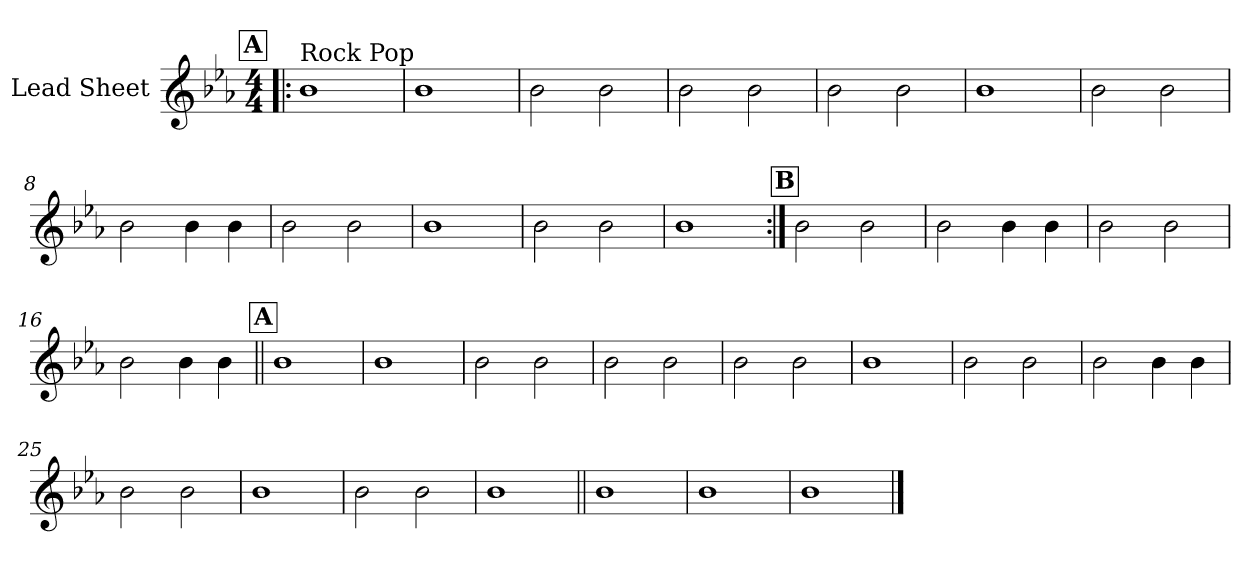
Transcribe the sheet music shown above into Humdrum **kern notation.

**kern
*part1
*staff1
*I"Lead Sheet
*clefG2
*k[b-e-a-]
*E-:
*M4/4
*MM70
!!LO:REH:place=s1:a:fs=14:t=A
=1!|:
!LO:TX:a:t=Rock Pop
1b-
=2
1b-
=3
2b-\
2b-\
=4
2b-\
2b-\
!!LO:LB:g=z
=5
2b-\
2b-\
=6
1b-
=7
2b-\
2b-\
=8
2b-\
4b-\
4b-\
!!LO:LB:g=z
=9
2b-\
2b-\
=10
1b-
=11
2b-\
2b-\
=12
1b-
!!LO:LB:g=z
!!LO:REH:place=s1:a:fs=14:t=B
=13:|!
2b-\
2b-\
=14
2b-\
4b-\
4b-\
=15
2b-\
2b-\
=16
2b-\
4b-\
4b-\
!!LO:LB:g=z
!!LO:REH:place=s1:a:fs=14:t=A
=17||
1b-
=18
1b-
=19
2b-\
2b-\
=20
2b-\
2b-\
!!LO:LB:g=z
=21
2b-\
2b-\
=22
1b-
=23
2b-\
2b-\
=24
2b-\
4b-\
4b-\
!!LO:LB:g=z
=25
2b-\
2b-\
=26
1b-
=27
2b-\
2b-\
=28
1b-
!!LO:LB:g=z
=29||
1b-
=30
1b-
=31
1b-
==
*-
